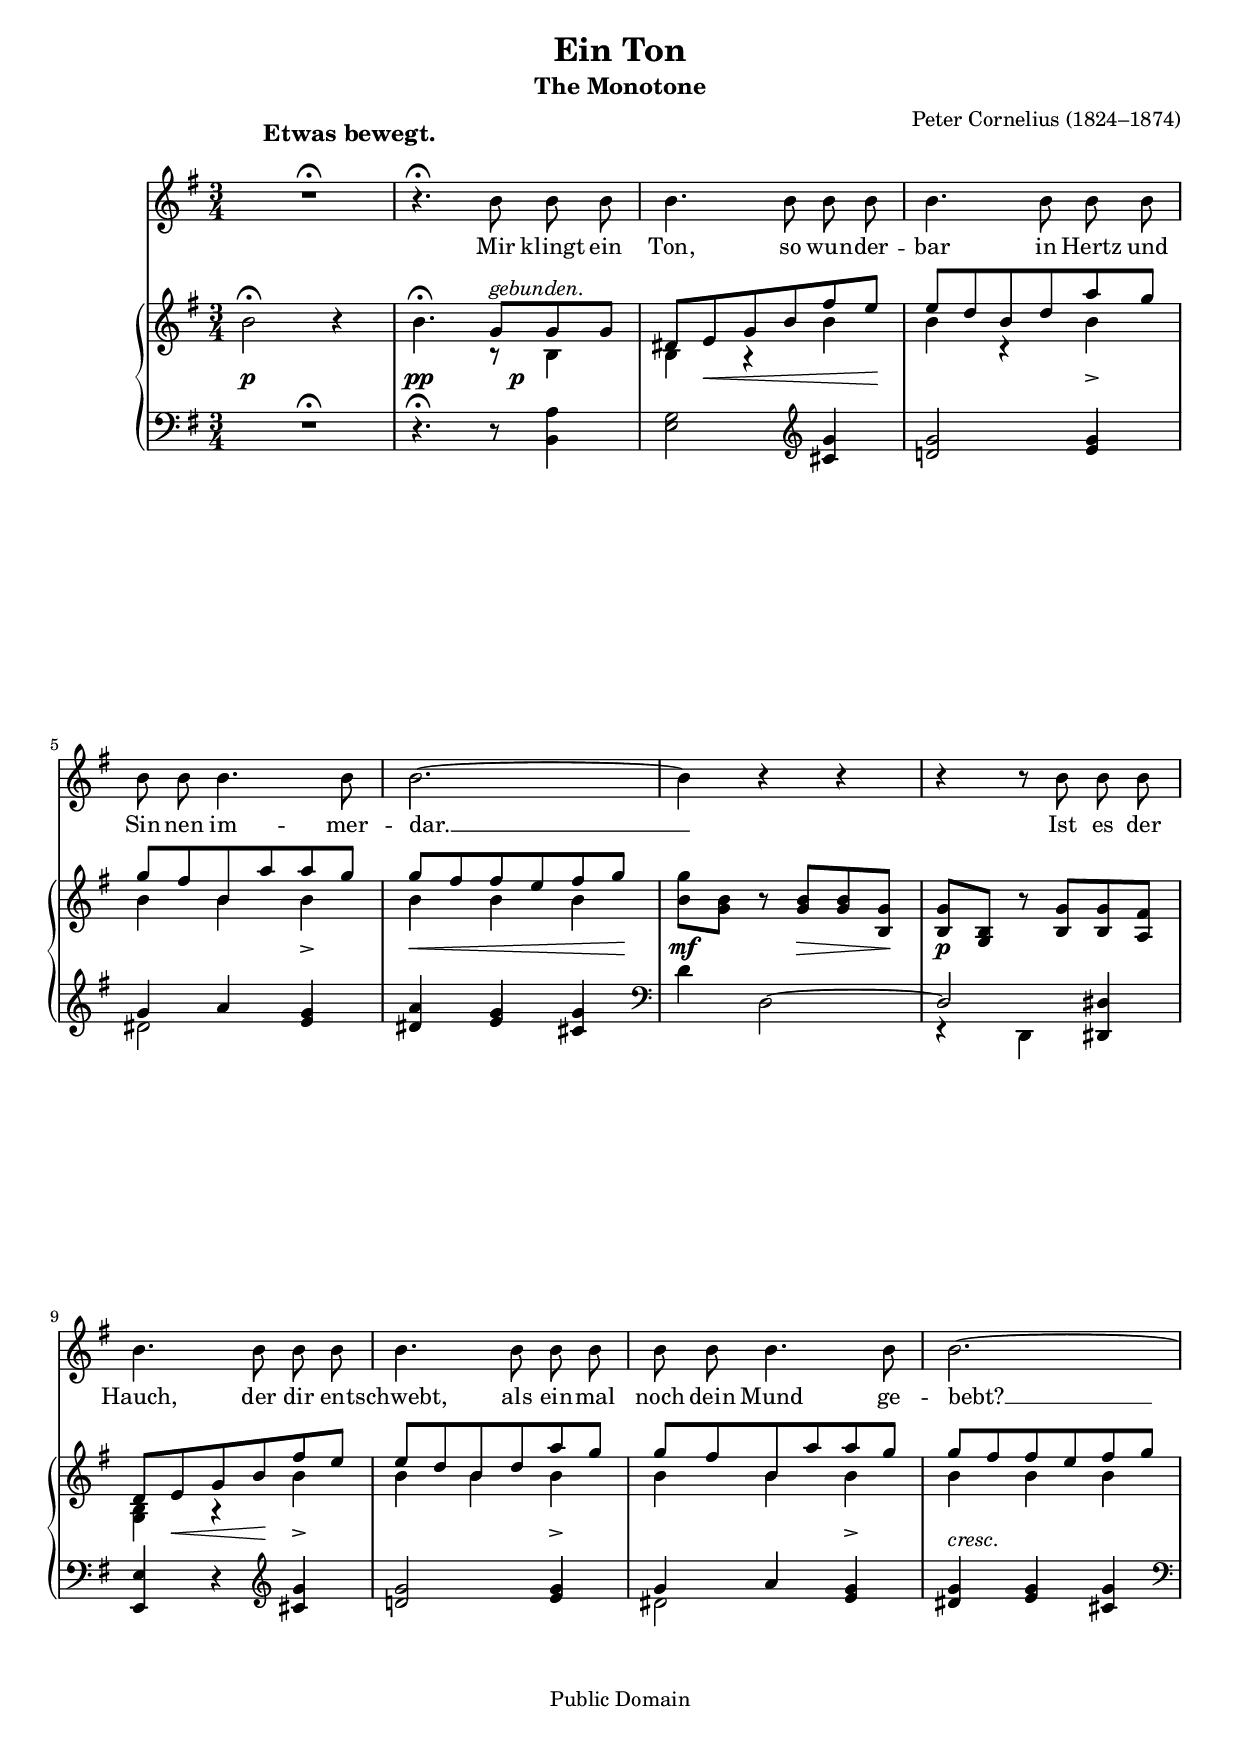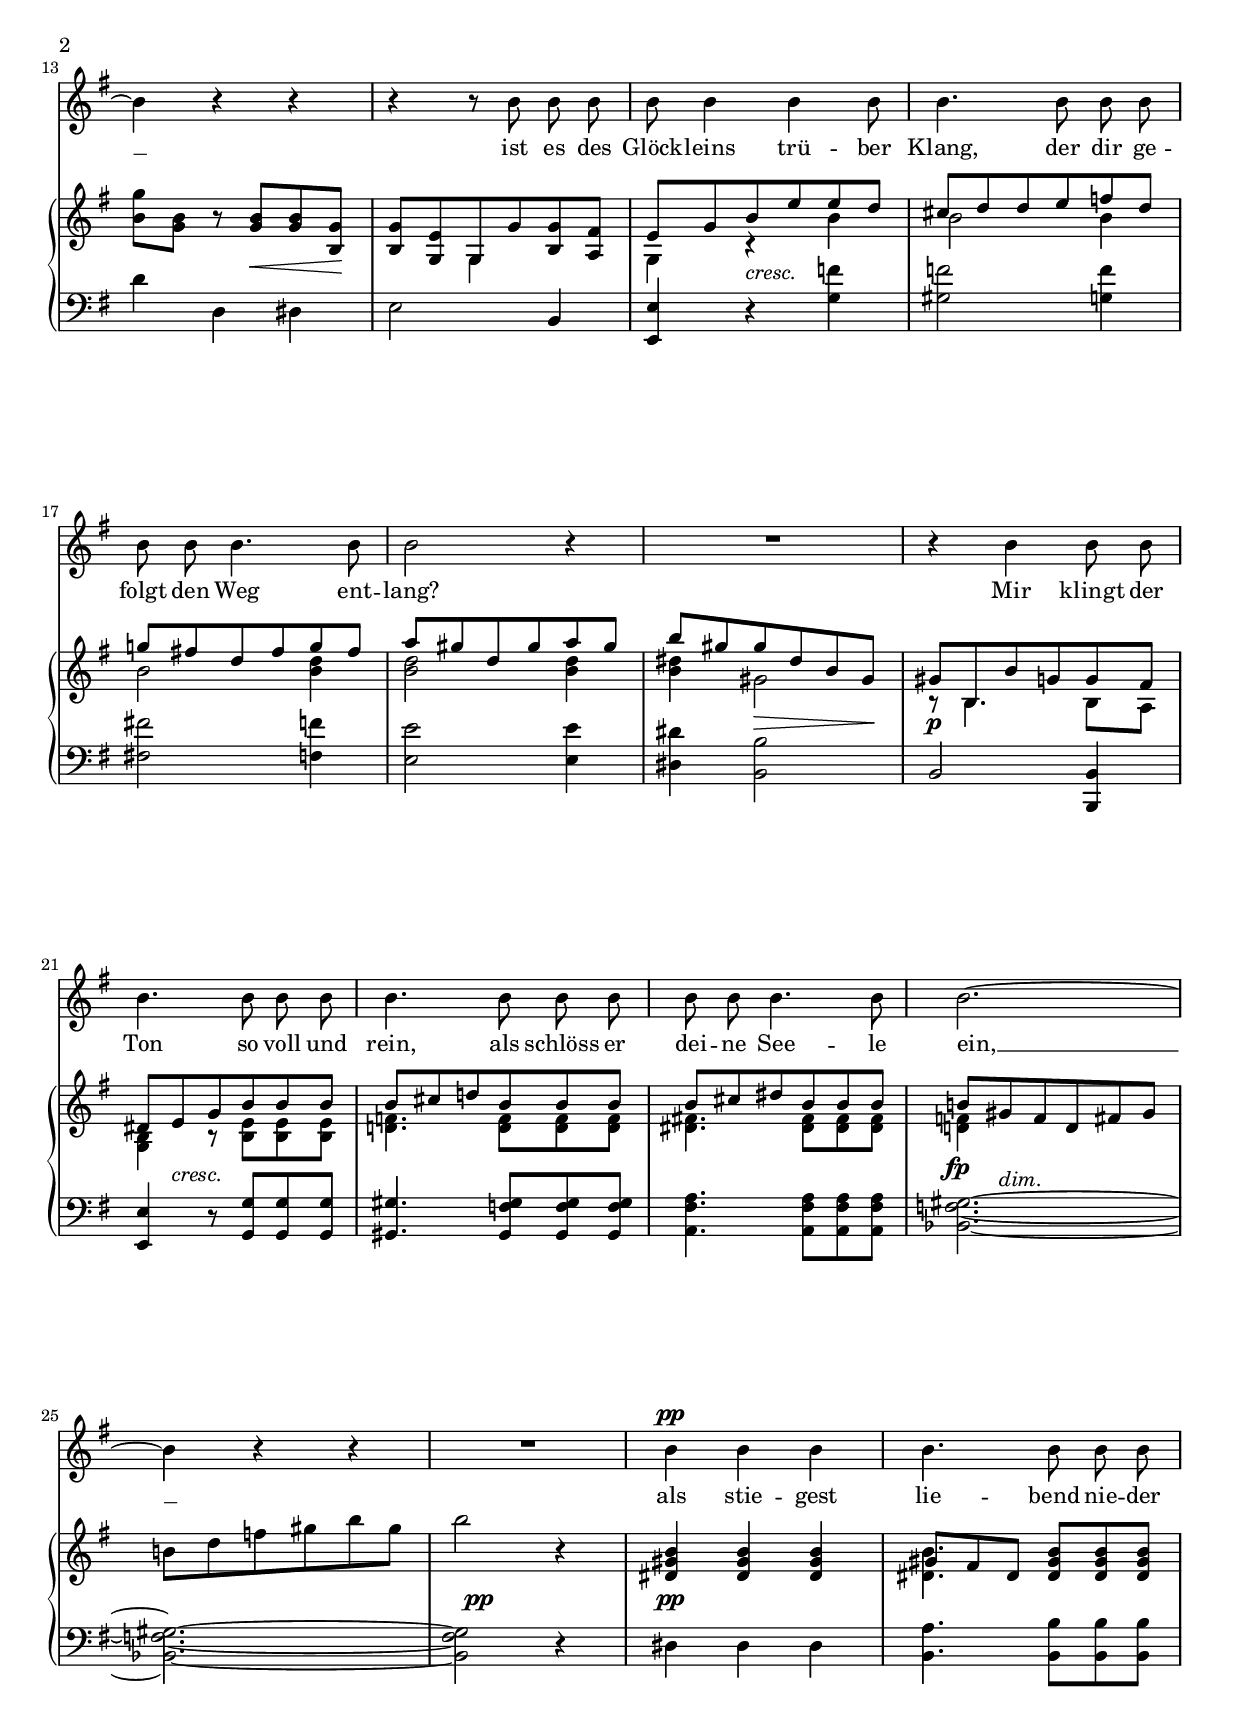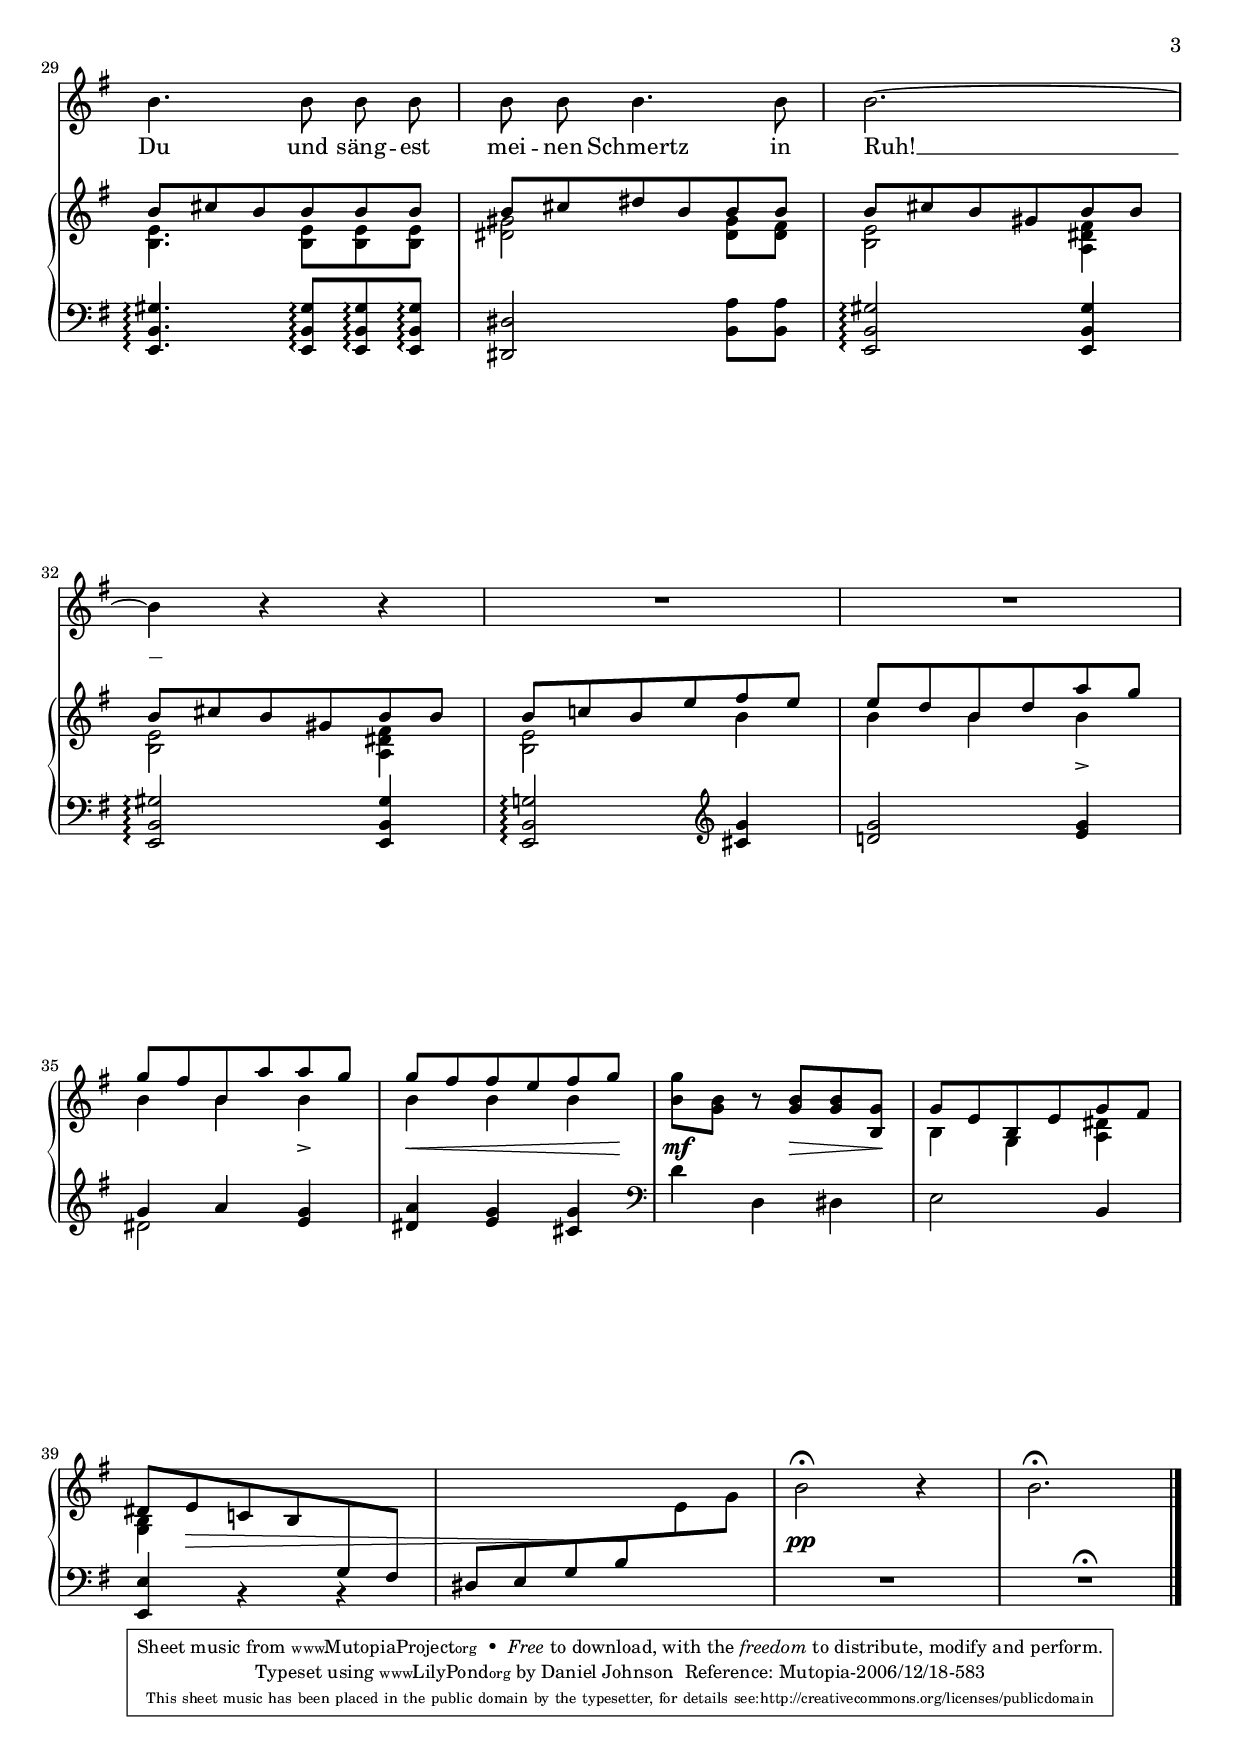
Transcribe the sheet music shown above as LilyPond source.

\version "2.10.0"
#(set-global-staff-size 18)

\paper {
	top-margin = 0.25\in
	bottom-margin = 0.25\in
	print-page-number = ##t
	head-separation = 0\in
	ragged-last-bottom = ##f
	system-count = 11
}

\header {
	title = "Ein Ton"
	subtitle = "The Monotone"
	composer = "Peter Cornelius (1824–1874)"

	%mutopia-specific headers:
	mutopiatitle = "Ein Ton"
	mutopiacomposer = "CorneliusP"
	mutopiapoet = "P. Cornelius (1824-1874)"
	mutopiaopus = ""
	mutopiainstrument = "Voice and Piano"
	date = "19th Century"
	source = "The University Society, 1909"
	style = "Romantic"
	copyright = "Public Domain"
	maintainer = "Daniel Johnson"
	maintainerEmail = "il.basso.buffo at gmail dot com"
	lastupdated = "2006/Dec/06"
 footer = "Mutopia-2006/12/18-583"
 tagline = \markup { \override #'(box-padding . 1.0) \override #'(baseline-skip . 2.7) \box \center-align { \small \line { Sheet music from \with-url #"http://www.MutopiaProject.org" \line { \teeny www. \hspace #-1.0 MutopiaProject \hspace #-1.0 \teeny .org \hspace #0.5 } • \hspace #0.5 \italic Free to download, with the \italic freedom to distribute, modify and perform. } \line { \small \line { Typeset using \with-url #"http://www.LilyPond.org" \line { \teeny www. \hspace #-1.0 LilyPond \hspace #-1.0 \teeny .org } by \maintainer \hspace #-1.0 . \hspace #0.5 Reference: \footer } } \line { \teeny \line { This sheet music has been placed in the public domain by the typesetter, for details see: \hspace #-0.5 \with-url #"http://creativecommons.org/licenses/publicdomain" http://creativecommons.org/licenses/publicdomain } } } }
}


sopNotes = {
	\clef treble
	\time 3/4
	\key e \minor
	\autoBeamOff
	%Page 1 Line 1
	\once \override Score.RehearsalMark #'extra-offset = #'(7.0 . 2.0)
	\mark \markup {\large \bold "Etwas bewegt."}
	R2.^\fermataMarkup | r4.\fermata b'8 b'8 b'8 | b'4. b'8 b'8 b'8 | b'4. b'8 b'8 b'8 |
	%Page 1 Line 2
	b'8 b'8 b'4. b'8 | b'2. ~ | b'4 r4 r4 | r4 r8 b'8 b'8 b'8 |
	%Page 1 Line 3
	b'4. b'8 b'8 b'8 | b'4. b'8 b'8 b'8 | b'8 b'8 b'4. b'8 |
	
	%Page 2 Line 1
	b'2. ~ | b'4 r4 r4 | r4 r8 b'8 b'8 b'8 | b'8 b'4 b'4 b'8 |
	%Page 2 Line 3
	b'4. b'8 b'8 b'8 | b'8 b'8 b'4. b'8 | b'2 r4 | R2. |
	%Page 2 Line 3
	r4 b'4 b'8 b'8 | b'4. b'8 b'8 b'8 | b'4. b'8 b'8 b'8 |
	%Page 2 Line 4
	b'8 b'8 b'4. b'8 | b'2. ~ | b'4 r4 r4 | R2. |
	
	%Page 3 Line 1
	b'4^\pp b'4 b'4 | b'4. b'8 b'8 b'8 | b'4. b'8 b'8 b'8 |
	%Page 3 Line 2
	b'8 b'8 b'4. b'8 | b'2. ~ | b'4 r4 r4 | R2. |
	R2.*8
}

rhOne = {
	\clef treble
	\time 3/4
	\key e \minor
	\oneVoice
	%Page 1 Line 1
	b'2\fermata b'4\rest | b'4.\fermata \voiceOne g'8^\markup{\italic "gebunden."}[ g'8 g'8] | dis'8[ e'8 g'8 b'8 fis''8 e''8] | e''8[ d''8 b'8 d''8 a''8 g''8] |
	%Page 1 Line 2
	g''8[ fis''8 b'8 a''8 a''8 g''8] | g''8[ fis''8 fis''8 e''8 fis''8 g''8] | \oneVoice <b' g''>8[ <g' b'>8] r8 <g' b'>8[ <g' b'>8 <b g'>8] | <b g'>8[ <g b>8] r8 <b g'>8[ <b g'>8 <a fis'>8] | \voiceOne
	%Page 1 Line 3
	d'8[ e'8 g'8 b'8 fis''8 e''8] | e''8[ d''8 b'8 d''8 a''8 g''8] | g''8[ fis''8 b'8 a''8 a''8 g''8] |
	%Page 2 Line 1
	g''8[ fis''8 fis''8 e''8 fis''8 g''8] | \oneVoice <b' g''>8[ <g' b'>8] r8 <g' b'>8[ <g' b'>8 <b g'>8] |
	\voiceOne <b g'>8[ <g e'>8 g8 g'8 <b g'>8 <a fis'>8] | e'8[ g'8 b'8 e''8 e''8 d''8] |
	%Page 2 Line 2
	cis''8[ d''8 d''8 e''8 f''8 d''8] | g''!8[ fis''!8 d''8 fis''8 g''8 fis''8] | a''8[ gis''8 d''8 gis''8 a''8 gis''8] | b''8[ gis''8 gis''8 dis''8 b'8 gis'8] |
	%Page 2 Line 3
	gis'8[ b8 b'8 g'8 g'8 fis'8] | dis'8[ e'8 g'8 b'8 b'8 b'8] | b'8[ cis''8 d''!8 b'8 b'8 b'8] |
	%Page 2 Line 4
	b'8[ cis''8 dis''8 b'8 b'8 b'8] | b'!8[ gis'8 f'8 d'8 fis'8 gis'8] | \oneVoice b'!8[ d''8 f''8 gis''8 b''8 gis''8] | b''2 r4 |
	%Page 3 Line 1
	<dis' gis' b'>4 <dis' gis' b'>4 <dis' gis' b'>4 | \stemDown <dis' b'>4. \voiceOne <dis' gis' b'>8[ <dis' gis' b'>8 <dis' gis' b'>8] | b'8[ cis''8 b'8 b'8 b'8 b'8] |
	%Page 3 Line 2
	b'8[ cis''8 dis''8 b'8 b'8 b'8] | b'8[ cis''8 b'8 gis'8 b'8 b'8] | b'8[ cis''8 b'8 gis'8 b'8 b'8] | b'8[ c''!8 b'8 e''8 fis''8 e''8] |
	%Page 3 Line 3
	e''8[ d''8 b'8 d''8 a''8 g''8] | g''8[ fis''8 b'8 a''8 a''8 g''8] | g''8[ fis''8 fis''8 e''8 fis''8 g''8] | \oneVoice <b' g''>8[ <g' b'>8] r8 <g' b'>8[ <g' b'>8 <b g'>8] | \voiceOne
	%Page 3 Line 4
	g'8[ e'8 b8 e'8 g'8 fis'8] | dis'8[ e'8 c'!8 b8 \change Staff = lh g8 fis8] | dis8[ e8 g8 b8 \change Staff = rh \stemDown e'8 g'8] | \oneVoice b'2\fermata r4 | b'2.\fermata \bar "|."
}

rhTwo = {
	\clef treble
	\time 3/4
	\key e \minor
	\voiceTwo
	s2. | s4. r8 b4 | b4 r4 b'4 | b'4 r4 b'4 |
	b'4 b'4 b'4 | b'4 b'4 b'4 | s2. | s2. |
	<g b>4 r4 b'4 | b'4 b'4 b'4 | b'4 b'4 b'4 |
	
	b'4 b'4 b'4 | s2. | s4 g4 s4 | g4 r4 b'4 |
	b'2 b'4 | b'2 <b' d''>4 | <b' d''>2 <b' d''>4 | <b' dis''>4 gis'2 |
	r8 \once\override Staff.NoteCollision #'merge-differently-dotted = ##t b4. b8 a8 | <g b>4 r8 <b e'>8[ <b e'>8 <b e'>8] | <d'! f'!>4. <d' f'>8[ <d' f'>8 <d' f'>8] |
	<dis' fis'!>4. <dis' fis'>8[ <dis' fis'>8 <dis' fis'>8] | <d'! f'>4 s2 | s2.*2 |
	
	s2. | \stemUp gis'8[ fis'8 dis'8] \voiceTwo s4. | <b e'>4. <b e'>8[ <b e'>8 <b e'>8] |
	<dis' gis'>2 <dis' gis'>8[ <dis' fis'>8] | <b e'>2 <a dis' fis'>4 | <b e'>2 <a dis' fis'>4 | <b e'>2 b'4 |
	b'4 b'4 b'4 | b'4 b'4 b'4 | b'4 b'4 b'4 | s2. |
	b4 g4 <a dis'>4 | <g b>4 s2 | s2.*3 |
}

lhOne = {
	\clef bass
	\time 3/4
	\key e \minor
	\oneVoice
	R2.^\fermataMarkup | r4.\fermata r8 <b, a>4 | <e g>2 \clef treble <cis' g'>4 | <d'! g'>2 <e' g'>4 |
	\voiceOne g'4 a'4 \oneVoice <e' g'>4 | <dis' a'>4 <e' g'>4 <cis' g'>4 | \clef bass d'4 d2 ~ | \voiceOne d2 \oneVoice <dis, dis>4 |
	<e, e>4 r4 \clef treble <cis' g'>4 | <d'! g'>2 <e' g'>4 | \voiceOne g'4 a'4 \oneVoice <e' g'>4 |
	
	<dis' g'>4 <e' g'>4 <cis' g'>4 | \clef bass d'4 d4 dis4 | e2 b,4 | <e, e>4 r4 <g f'>4 |
	<gis f'>2 <g f'>4 | <fis! fis'!>2 <f f'>4 | <e e'>2 <e e'>4 | <dis dis'>4 <b, b>2 |
	b,2 <b,, b,>4 | <e, e>4 r8 <g, g>8[ <g, g>8 <g, g>8] | <gis, gis>4. <gis, f gis>8[ <gis, f gis>8 <gis, f gis>8] |
	<a, fis a>4. <a, fis a>8[ <a, fis a>8 <a, fis a>8] | <bes, f gis>2. ~ | <bes, f gis>2. ~ | <bes, f gis>2 r4 |
	
	dis4 dis4 dis4 | <b, a>4. <b, b>8[ <b, b>8 <b, b>8] | <e, b, gis>4.\arpeggio <e, b, gis>8\arpeggio[ <e, b, gis>8\arpeggio <e, b, gis>8\arpeggio] |
	<dis, dis>2 <b, a>8[ <b, a>8] | <e, b, gis>2\arpeggio <e, b, gis>4 | <e, b, gis>2\arpeggio <e, b, gis>4 | <e, b, g!>2\arpeggio \clef treble <cis' g'>4 |
	<d'! g'>2 <e' g'>4 | \voiceOne g'4 a'4 \oneVoice <e' g'>4 | <dis' a'>4 <e' g'>4 <cis' g'>4 | \clef bass d'4 d4 dis4 |
	e2 b,4 | <e, e>4 b,4\rest b,4\rest | s2. | R2. | R2.^\fermataMarkup
}

lhTwo = {
	\clef bass
	\time 3/4
	\key e \minor
	\voiceTwo
	s2.*4
	dis'2 s4 | s2. | s2. | e,4\rest d,4 s4 |
	s2.*2 | dis'2 s4
	
	s2.*4
	s2.*4
	s2.*3
	s2.*3
	
	s2.*3
	s2.*4
	s2. s2. | dis'2 s4
}

dynamics = {
	s2.\p | s4.\pp s16 s16\p s4 | s8 s8\< s4. s8\! | s2 s4-> |
	s2 s4-> | s2\< s8 s8\! s4.\mf s4\> s8\! | s2.\p |
	s8 s8\< s8 s8\! s4-> | s2 s4-> | s2 s4-> |
	
	s2.-"cresc." | s4. s8\< s8 s8\! | s2. | s4 s4-"cresc." s4 |
	s2.*3 | s4 s4.\> s8\! |
	s2.\p | s8 s8-"cresc." s2 | s2. |
	s2. | s8\fp s8-"dim." s2 | s2. | s8 s8\pp s2 |
	
	s2.\pp | s2.*2 |
	s2.*4
	s2 s4-> | s2 s4-> | s2\< s8 s8\! | s4.\mf s8\> s8 s8\! |
	s2. | s8 s8\> s2 | s4. s8\! s4 | s2.\pp
}

textGer = \lyricmode {
	Mir klingt ein Ton, so wun -- der -- bar in Hertz und Sin -- nen im -- mer -- dar. __
	Ist es der Hauch, der dir ent -- schwebt, als ein -- mal noch dein Mund ge -- bebt? __
	ist es des Glöck -- leins trü -- ber Klang, der dir ge -- folgt den Weg ent -- lang?
	Mir klingt der Ton so voll und rein, als schlöss er dei -- ne See -- le ein, __
	als stie -- gest lie -- bend nie -- der Du und säng -- est mei -- nen Schmertz in Ruh! __
}

\score {
	<<
		\context Staff = melStaff {
			\context Voice = mel { \sopNotes }
			\override Staff.VerticalAxisGroup #'minimum-Y-extent = #'(-3 . 3)
		}
		\lyricsto mel \new Lyrics \textGer

		\context PianoStaff <<
			\context Staff = rh {
				<<
					\context Voice = rhA { \rhOne }
					\context Voice = rhB { \rhTwo }
				>>
			}
			\context Dynamics = dynamics \dynamics
			\context Staff = lh
			{
				<<
					\context Voice = lhA { \lhOne }
					\context Voice = lhB { \lhTwo }
				>>
			}
		>>
	>>
	\layout {
		\context { \RemoveEmptyStaffContext }
		\context {
			\type "Engraver_group"
			\name Dynamics
			\alias Voice % So that \cresc works, for example.
			\consists "Output_property_engraver"
     
			\override VerticalAxisGroup #'minimum-Y-extent = #'(-1 . 1)
			\consists "Script_engraver"
			\consists "Dynamic_engraver"
			\consists "Text_engraver"
     
			\override TextScript #'font-size = #1.0
			\override TextScript #'font-shape = #'italic
			\override TextScript #'extra-offset = #'(0 . 1.0)
			\override DynamicText #'extra-offset = #'(0 . 2.5)
			\override Script #'extra-offset = #'(0 . 1.0)
			\override Hairpin #'extra-offset = #'(0 . 2.5)
     
			\consists "Skip_event_swallow_translator"
     
			\consists "Axis_group_engraver"
		}
		\context {
			\PianoStaff
			\accepts Dynamics
			\override VerticalAlignment #'forced-distance = #6.5
		}
		\context {
			\Staff
			\override SeparationItem #'padding = #0.75
		}
	}
	
  \midi {
    \context {
      \Score
      tempoWholesPerMinute = #(ly:make-moment 90 4)
      }
    }


}
